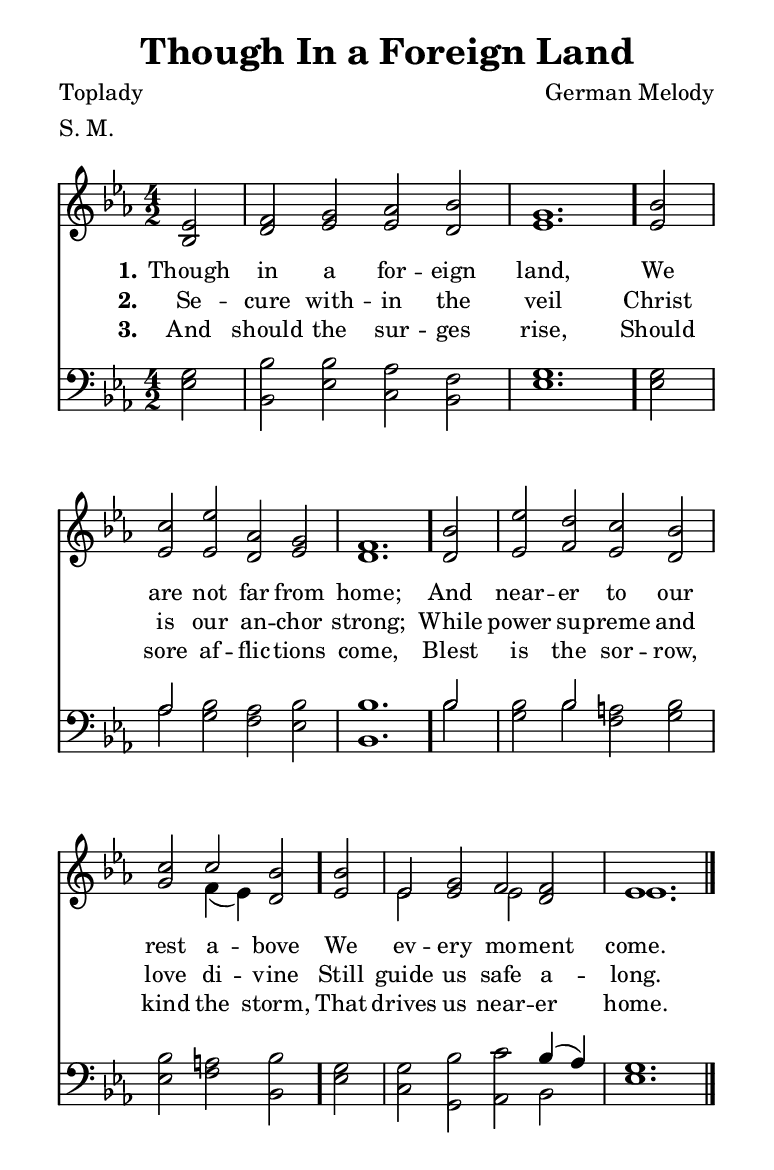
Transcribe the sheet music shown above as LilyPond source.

\include "common/global.ily"
\paper {
  \include "common/paper.ily"
  ragged-last-bottom = ##t
  systems-per-page = ##f
}

\header{
  hymnnumber = "160"
  title = "Though In a Foreign Land"
  tunename = "Franconia"
  meter = "S. M."
  poet = "Toplady"
  composer = "German Melody"
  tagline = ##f
}

global = {
  \include "common/overrides.ily"
  \override Staff.TimeSignature.style = #'numbered
  \time 4/2
  \override Score.MetronomeMark.transparent = ##t % hide all fermata changes too
  \tempo 2=80
  \key ees \major
  \partial 2
  \autoBeamOff
}

notesSoprano = {
\global
\relative c' {

  ees2 | f g aes bes | g1.
  bes2 | c ees aes, g | f1.
  bes2 | ees d c bes | c c bes
  bes2 | ees, g f f | ees1.

  \bar "|."

}
}

notesAlto = {
\global
\relative e' {

  bes2 | d ees ees d | ees1.
  ees2 | ees ees d ees | d1.
  d2 | ees f ees d | g f4( ees) d2
  ees2 | ees ees ees d | ees1.

}
}

notesTenor = {
\global
\relative a {

  g2 | bes bes aes f | g1.
  g2 | aes bes aes bes | bes1.
  bes2 | bes bes a bes | bes a bes
  g2 | g bes c bes4( aes) | g1.

}
}

notesBass = {
\global
\relative f {

  ees2 | bes ees c bes | ees1.
  ees2 | aes g f ees | bes1.
  bes'2 | g bes f g | ees f bes,
  ees2 | c g aes bes | ees1.

}
}

wordsA = \lyricmode {
\set stanza = "1."

Though in a for -- eign land, \bar "."
We are not far from home; \bar "." \eogbreak
And near -- er to our rest a -- bove \bar "."
We ev -- ery mo -- ment come. \bar "."

}

wordsB = \lyricmode {
\set stanza = "2."

Se -- cure with -- in the veil
Christ is our an -- chor strong;
While power su -- preme and love di -- vine
Still guide us safe a -- long.

}

wordsC = \lyricmode {
\set stanza = "3."

And should the sur -- ges rise,
Should sore af -- flic -- tions come,
Blest is the sor -- row, kind the storm,
That drives us near -- er home.

}

wordsD = \markuplist {

\line { God’s grace will to the end }
\line { Clearer and brighter shine; }
\line { Nor present things, nor things to come, }
\line { Can change His love divine. }

}

wordsE = \markuplist {

\line { Soon shall our pains and fears }
\line { Forever pass away; }
\line { For we shall soon the Saviour see }
\line { In everlasting day. }

}

\score {
  \context ChoirStaff <<
    \context Staff = upper <<
      \set Staff.autoBeaming = ##f
      \set ChoirStaff.systemStartDelimiter = #'SystemStartBar
      \set ChoirStaff.printPartCombineTexts = ##f
      \partcombine #'(2 . 9) \notesSoprano \notesAlto
      \context NullVoice = sopranos { \voiceOne << \notesSoprano >> }
      \context NullVoice = altos { \voiceTwo << \notesAlto >> }
      \context Lyrics = one   \lyricsto sopranos \wordsA
      \context Lyrics = two   \lyricsto sopranos \wordsB
      \context Lyrics = three \lyricsto sopranos \wordsC
    >>
    \context Staff = men <<
      \set Staff.autoBeaming = ##f
      \clef bass
      \set ChoirStaff.printPartCombineTexts = ##f
      \partcombine #'(2 . 9) \notesTenor \notesBass
      \context NullVoice = tenors { \voiceOne << \notesTenor >> }
      \context NullVoice = basses { \voiceTwo << \notesBass >> }
    >>
  >>
  \layout {
    \include "common/layout.ily"
  }
  \midi{
    \include "common/midi.ily"
  }
}

\markup { \fill-line { \column {
  \line{ \bold 4 \column { \wordsD } } \combine \null \vspace #0.4
  \line{ \bold 5 \column { \wordsE } } \combine \null \vspace #0.4
} } }

\noPageBreak

\markup { \fill-line { \lower #4 \line { Alternate tune: No. 121. } } }

\version "2.19.49"  % necessary for upgrading to future LilyPond versions.

% vi:set et ts=2 sw=2 ai nocindent syntax=lilypond:
